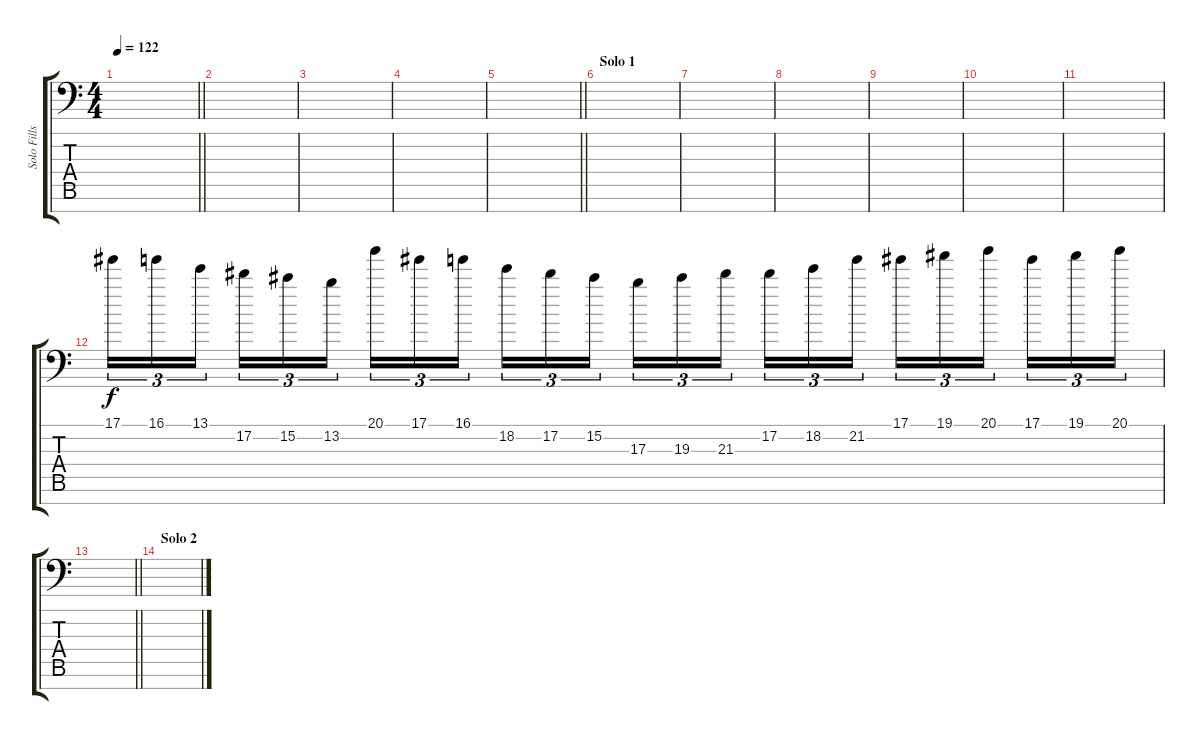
\track ("Solo Fills 2" "Solo Fills") {instrument distortionguitar}
\staff {score tabs}
\tuning (Eb4 Bb3 Gb3 Db3 Ab2 Eb2 Ab1) {hide}
\ts (4 4)
\tempo 122
\clef f4
\barLineRight lightlight
\ks c
|
\section ("" " ")
|
|
|
\barLineRight lightlight
|
\section ("" "Solo 1")
|
|
|
|
|
|
17.1.16{tu (3 2)} 16.1.16{tu (3 2)} 13.1.16{tu (3 2) beam splitsecondary} 17.2.16{tu (3 2)} 15.2.16{tu (3 2)} 13.2.16{tu (3 2)} 20.1.16{tu (3 2)} 17.1.16{tu (3 2)} 16.1.16{tu (3 2) beam splitsecondary} 18.2.16{tu (3 2)} 17.2.16{tu (3 2)} 15.2.16{tu (3 2)} 17.3.16{tu (3 2)} 19.3.16{tu (3 2)} 21.3.16{tu (3 2) beam splitsecondary} 17.2.16{tu (3 2)} 18.2.16{tu (3 2)} 21.2.16{tu (3 2)} 17.1.16{tu (3 2)} 19.1.16{tu (3 2)} 20.1.16{tu (3 2) beam splitsecondary} 17.1.16{tu (3 2)} 19.1.16{tu (3 2)} 20.1.16{tu (3 2)} |
\barLineRight lightlight
|
\section ("" "Solo 2")
